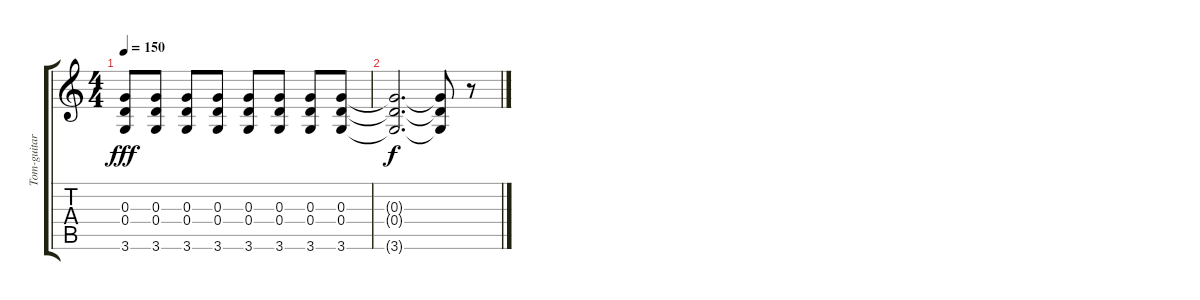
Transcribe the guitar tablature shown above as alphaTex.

\track ("Tom-guitar" "Tom-guitar") {instrument overdrivenguitar}
\staff {score tabs}
\tuning (E4 B3 G3 D3 A2 E2) {hide}
\ts (4 4)
\tempo 150
\clef g2
\ks c
(0.3 0.4 3.6).8{dy fff} (0.3 0.4 3.6).8 (0.3 0.4 3.6).8 (0.3 0.4 3.6).8 (0.3 0.4 3.6).8 (0.3 0.4 3.6).8 (0.3 0.4 3.6).8 (0.3 0.4 3.6).8 |
(0.3{t} 0.4{t} 3.6{t}).2{d dy f} (0.3{t} 0.4{t} 3.6{t}).8 r.8
